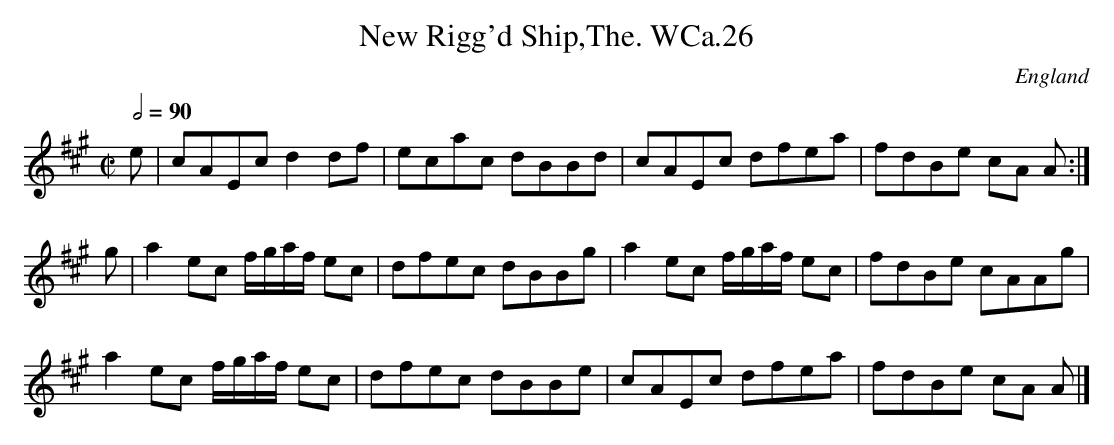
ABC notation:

X:1
T:New Rigg'd Ship,The. WCa.26
L:1/8
M:C|
O:England
Q:1/2=90
K:A
e|cAEcd2df|ecac dBBd|cAEc dfea|fdBe cA A :|!
g|a2ec f/g/a/f/ ec|dfec dBBg |a2ec f/g/a/f/ ec|fdBe cAAg|!
a2ec f/g/a/f/ ec|dfec dBBe|cAEc dfea|fdBe cA A|]
